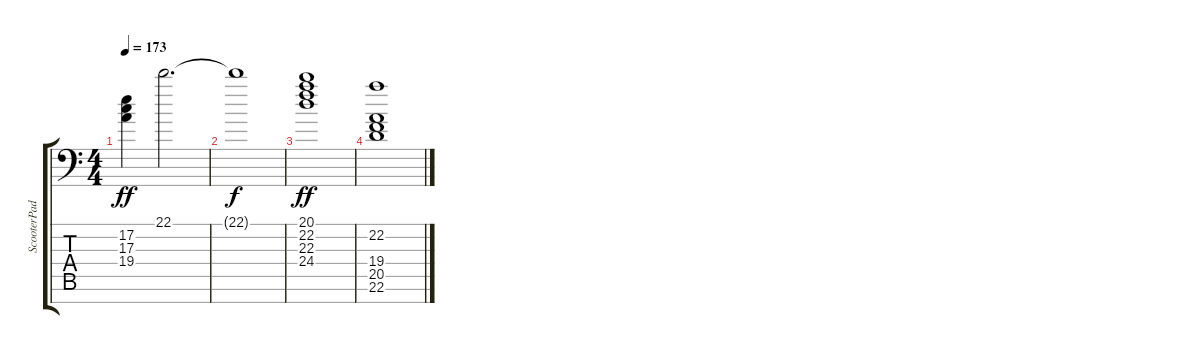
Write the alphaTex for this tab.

\track ("ScooterPadGate" "ScooterPad") {instrument lead6voice}
\staff {score tabs}
\tuning (E4 B3 G3 D3 A2 E2 C-1) {hide}
\ts (4 4)
\tempo 173
\clef f4
\ks c
(17.2 17.3 19.4).4{dy ff} 22.1.2{d} |
22.1{t}.1{dy f} |
(20.1 22.2 22.3 24.4).1{dy ff} |
(22.2 19.4 20.5 22.6).1
